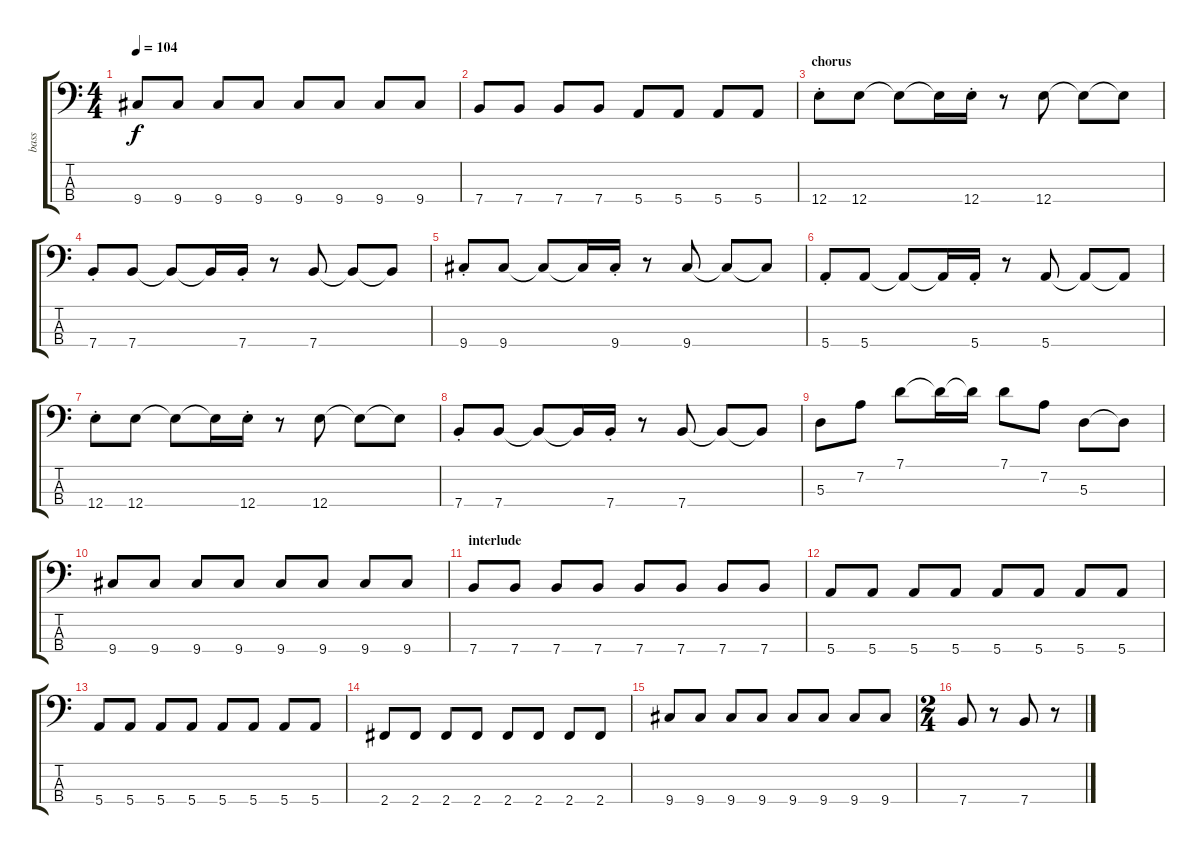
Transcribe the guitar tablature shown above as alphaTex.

\track ("bass" "bass") {instrument electricbassfinger}
\staff {score tabs}
\tuning (G2 D2 A1 E1) {hide}
\ts (4 4)
\tempo 104
\clef f4
\ks c
9.4.8{dy f} 9.4.8 9.4.8 9.4.8 9.4.8 9.4.8 9.4.8 9.4.8 |
7.4.8 7.4.8 7.4.8 7.4.8 5.4.8 5.4.8 5.4.8 5.4.8 |
\section ("" "chorus")
12.4{st}.8 12.4.8 12.4{t}.8 12.4{t}.16 12.4{st}.16 r.8 12.4.8 12.4{t}.8 12.4{t}.8 |
7.4{st}.8 7.4.8 7.4{t}.8 7.4{t}.16 7.4{st}.16 r.8 7.4.8 7.4{t}.8 7.4{t}.8 |
9.4{st}.8 9.4.8 9.4{t}.8 9.4{t}.16 9.4{st}.16 r.8 9.4.8 9.4{t}.8 9.4{t}.8 |
5.4{st}.8 5.4.8 5.4{t}.8 5.4{t}.16 5.4{st}.16 r.8 5.4.8 5.4{t}.8 5.4{t}.8 |
12.4{st}.8 12.4.8 12.4{t}.8 12.4{t}.16 12.4{st}.16 r.8 12.4.8 12.4{t}.8 12.4{t}.8 |
7.4{st}.8 7.4.8 7.4{t}.8 7.4{t}.16 7.4{st}.16 r.8 7.4.8 7.4{t}.8 7.4{t}.8 |
5.3.8 7.2.8 7.1.8 7.1{t}.16 7.1{t}.16 7.1.8 7.2.8 5.3.8 5.3{t}.8 |
9.4.8 9.4.8 9.4.8 9.4.8 9.4.8 9.4.8 9.4.8 9.4.8 |
\section ("" "interlude")
7.4.8 7.4.8 7.4.8 7.4.8 7.4.8 7.4.8 7.4.8 7.4.8 |
5.4.8 5.4.8 5.4.8 5.4.8 5.4.8 5.4.8 5.4.8 5.4.8 |
5.4.8 5.4.8 5.4.8 5.4.8 5.4.8 5.4.8 5.4.8 5.4.8 |
2.4.8 2.4.8 2.4.8 2.4.8 2.4.8 2.4.8 2.4.8 2.4.8 |
9.4.8 9.4.8 9.4.8 9.4.8 9.4.8 9.4.8 9.4.8 9.4.8 |
\ts (2 4)
7.4.8 r.8 7.4.8 r.8
